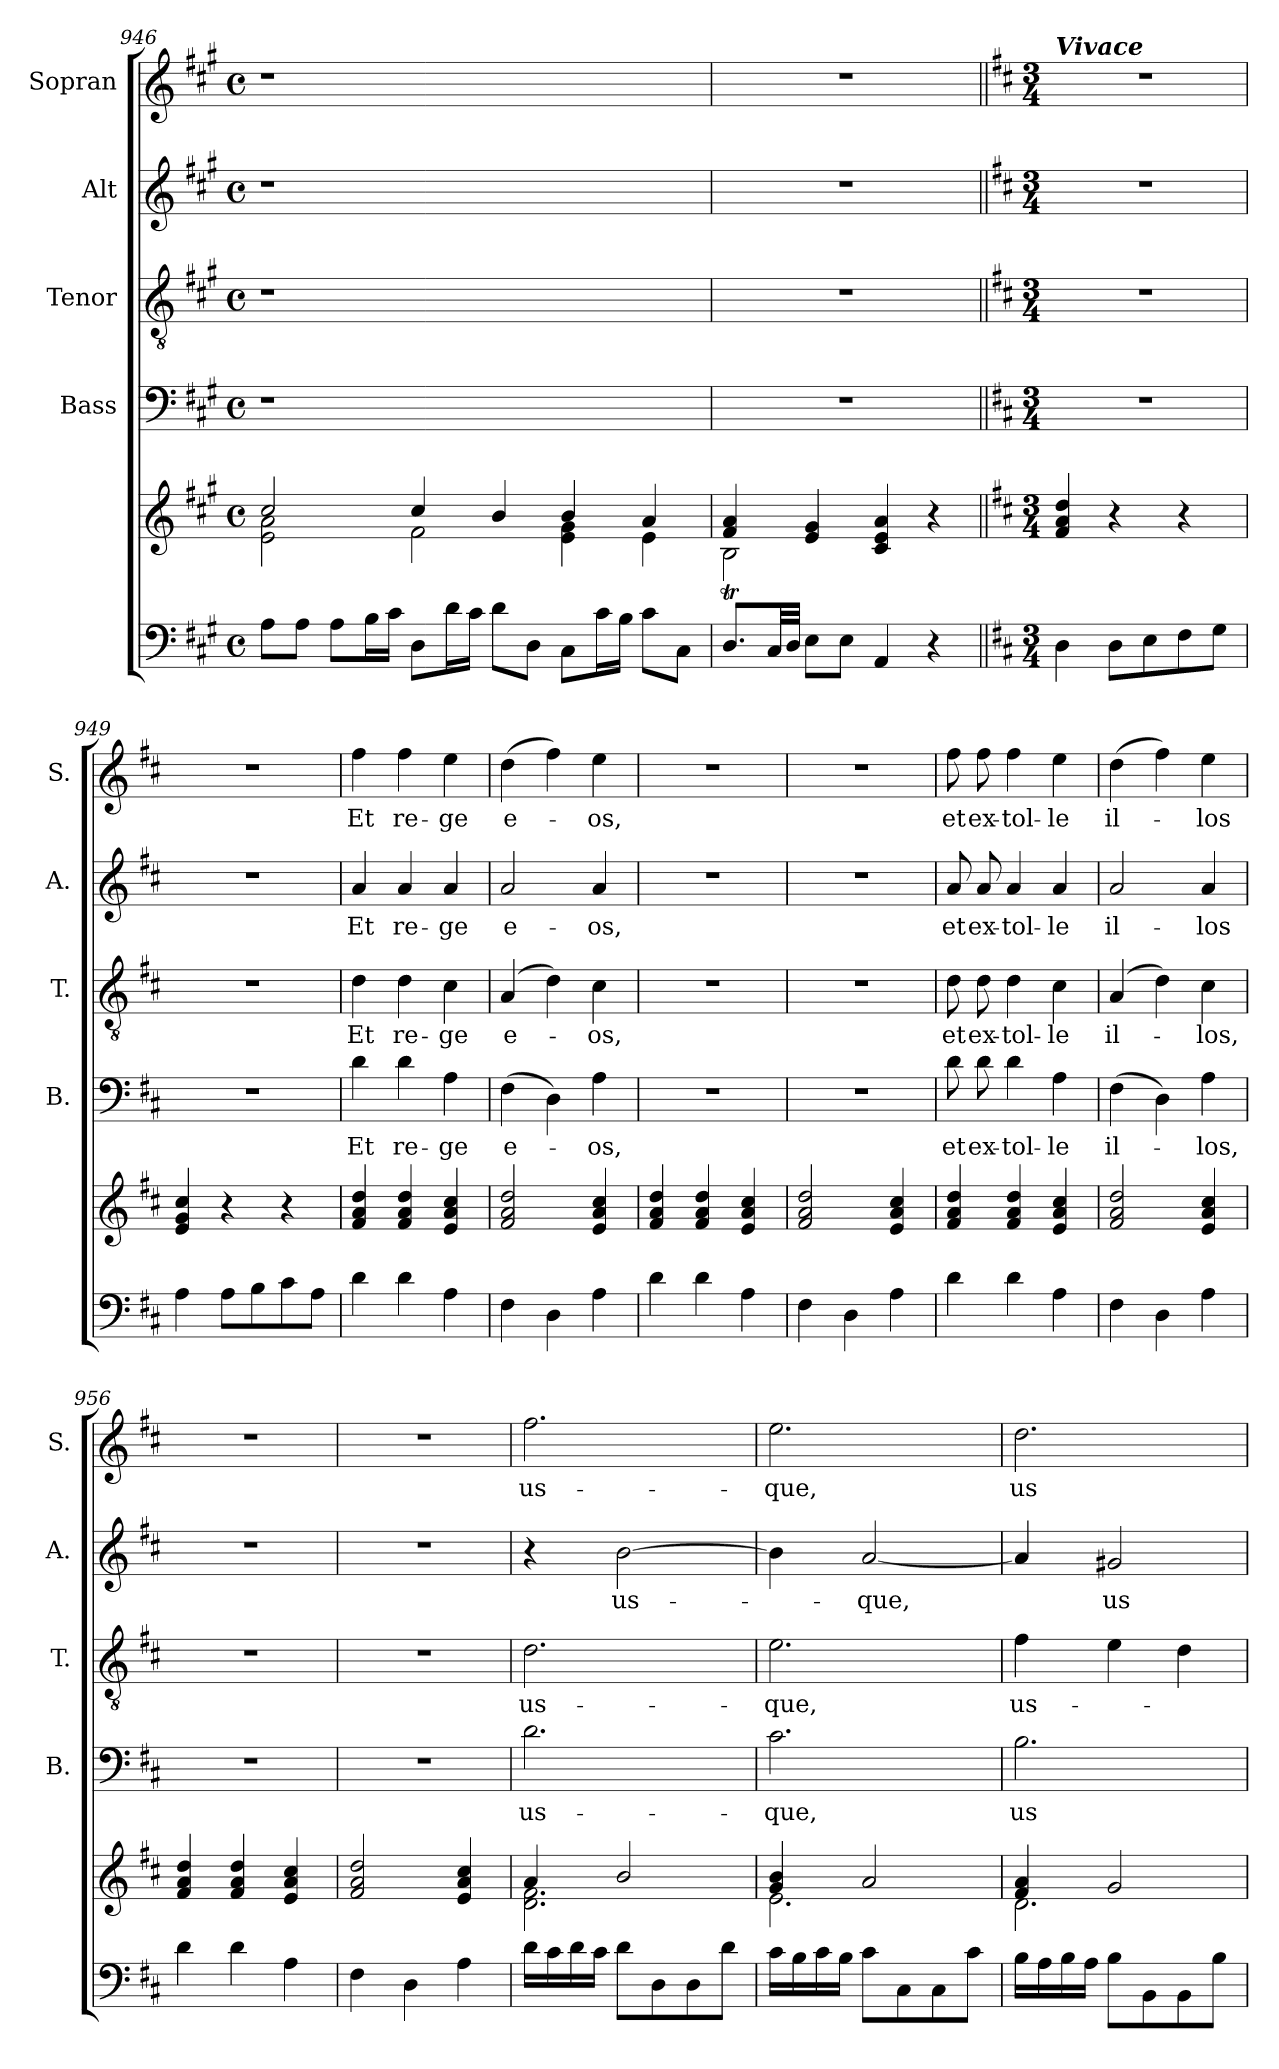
**kern	**kern	**kern	**text	**kern	**text	**kern	**text	**kern	**text
*part5	*part5	*part4	*part4	*part3	*part3	*part2	*part2	*part1	*part1
*staff6	*staff5	*staff4	*staff4	*staff3	*staff3	*staff2	*staff2	*staff1	*staff1
*	*	*I"Bass	*	*I"Tenor	*	*I"Alt	*	*I"Sopran	*
*	*	*I'B.	*	*I'T.	*	*I'A.	*	*I'S.	*
*clefF4	*clefG2	*clefF4	*	*clefGv2	*	*clefG2	*	*clefG2	*
*k[f#c#g#]	*k[f#c#g#]	*k[f#c#g#]	*	*k[f#c#g#]	*	*k[f#c#g#]	*	*k[f#c#g#]	*
*A:	*A:	*A:	*	*A:	*	*A:	*	*A:	*
*M4/4	*M4/4	*M4/4	*	*M4/4	*	*M4/4	*	*M4/4	*
*met(c)	*met(c)	*met(c)	*	*met(c)	*	*met(c)	*	*met(c)	*
=946	=946	=946	=946	=946	=946	=946	=946	=946	=946
*	*^	*	*	*	*	*	*	*	*
8A\L	2cc#/	2e\ 2a\	1r	.	1r	.	1r	.	1r	.
8A\J	.	.	.	.	.	.	.	.	.	.
8A\L	.	.	.	.	.	.	.	.	.	.
16B\L	.	.	.	.	.	.	.	.	.	.
16c#\JJ	.	.	.	.	.	.	.	.	.	.
8D\L	4cc#/	2f#\	.	.	.	.	.	.	.	.
16d\L	.	.	.	.	.	.	.	.	.	.
16c#\JJ	.	.	.	.	.	.	.	.	.	.
8d\L	4b/	.	.	.	.	.	.	.	.	.
8D\J	.	.	.	.	.	.	.	.	.	.
8C#\L	4b/	4e\ 4g#\	2ryy	.	2ryy	.	2ryy	.	2ryy	.
16c#\L	.	.	.	.	.	.	.	.	.	.
16B\JJ	.	.	.	.	.	.	.	.	.	.
8c#\L	4a/	4e\	.	.	.	.	.	.	.	.
8C#\J	.	.	.	.	.	.	.	.	.	.
=947	=947	=947	=947	=947	=947	=947	=947	=947	=947	=947
8.DT/L	4f#/ 4a/	2B\	1r	.	1r	.	1r	.	1r	.
32C#/LL	.	.	.	.	.	.	.	.	.	.
32D/JJJ	.	.	.	.	.	.	.	.	.	.
8E\L	4e/ 4g#/	.	.	.	.	.	.	.	.	.
8E\J	.	.	.	.	.	.	.	.	.	.
4AA/	4c#/ 4e/ 4a/	2ryy	.	.	.	.	.	.	.	.
4r	4r	.	.	.	.	.	.	.	.	.
*	*v	*v	*	*	*	*	*	*	*	*
!!LO:PB:g=z
=948||	=948||	=948||	=948||	=948||	=948||	=948||	=948||	=948||	=948||
*k[f#c#]	*k[f#c#]	*k[f#c#]	*	*k[f#c#]	*	*k[f#c#]	*	*k[f#c#]	*
*D:	*D:	*D:	*	*D:	*	*D:	*	*D:	*
*M3/4	*M3/4	*M3/4	*	*M3/4	*	*M3/4	*	*M3/4	*
!	!	!	!	!	!	!	!	!LO:TX:a:Bi:t=Vivace	!
4D\	4f#/ 4a/ 4dd/	2.r	.	2.r	.	2.r	.	2.r	.
8D\L	4r	.	.	.	.	.	.	.	.
8E\	.	.	.	.	.	.	.	.	.
8F#\	4r	.	.	.	.	.	.	.	.
8G\J	.	.	.	.	.	.	.	.	.
=949	=949	=949	=949	=949	=949	=949	=949	=949	=949
4A\	4e/ 4g/ 4cc#/	2.r	.	2.r	.	2.r	.	2.r	.
8A\L	4r	.	.	.	.	.	.	.	.
8B\	.	.	.	.	.	.	.	.	.
8c#\	4r	.	.	.	.	.	.	.	.
8A\J	.	.	.	.	.	.	.	.	.
=950	=950	=950	=950	=950	=950	=950	=950	=950	=950
!	!	!	!LO:LY:b	!	!LO:LY:b	!	!LO:LY:b	!	!LO:LY:b
4d\	4f#/ 4a/ 4dd/	4d\	Et	4d\	Et	4a/	Et	4ff#\	Et
!	!	!	!LO:LY:b	!	!LO:LY:b	!	!LO:LY:b	!	!LO:LY:b
4d\	4f#/ 4a/ 4dd/	4d\	re-	4d\	re-	4a/	re-	4ff#\	re-
!	!	!	!LO:LY:b	!	!LO:LY:b	!	!LO:LY:b	!	!LO:LY:b
4A\	4e/ 4a/ 4cc#/	4A\	-ge	4c#\	-ge	4a/	-ge	4ee\	-ge
=951	=951	=951	=951	=951	=951	=951	=951	=951	=951
!	!	!	!LO:LY:b	!	!LO:LY:b	!	!LO:LY:b	!	!LO:LY:b
4F#\	2f#/ 2a/ 2dd/	(>4F#\	e-	(4A/	e-	2a/	e-	(>4dd\	e-
4D\	.	4D\)	.	4d\)	.	.	.	4ff#\)	.
!	!	!	!LO:LY:b	!	!LO:LY:b	!	!LO:LY:b	!	!LO:LY:b
4A\	4e/ 4a/ 4cc#/	4A\	-os,	4c#\	-os,	4a/	-os,	4ee\	-os,
=952	=952	=952	=952	=952	=952	=952	=952	=952	=952
4d\	4f#/ 4a/ 4dd/	2.r	.	2.r	.	2.r	.	2.r	.
4d\	4f#/ 4a/ 4dd/	.	.	.	.	.	.	.	.
4A\	4e/ 4a/ 4cc#/	.	.	.	.	.	.	.	.
=953	=953	=953	=953	=953	=953	=953	=953	=953	=953
4F#\	2f#/ 2a/ 2dd/	2.r	.	2.r	.	2.r	.	2.r	.
4D\	.	.	.	.	.	.	.	.	.
4A\	4e/ 4a/ 4cc#/	.	.	.	.	.	.	.	.
=954	=954	=954	=954	=954	=954	=954	=954	=954	=954
!	!	!	!LO:LY:b	!	!LO:LY:b	!	!LO:LY:b	!	!LO:LY:b
4d\	4f#/ 4a/ 4dd/	8d\	et	8d\	et	8a/	et	8ff#\	et
!	!	!	!LO:LY:b	!	!LO:LY:b	!	!LO:LY:b	!	!LO:LY:b
.	.	8d\	ex-	8d\	ex-	8a/	ex-	8ff#\	ex-
!	!	!	!LO:LY:b	!	!LO:LY:b	!	!LO:LY:b	!	!LO:LY:b
4d\	4f#/ 4a/ 4dd/	4d\	-tol-	4d\	-tol-	4a/	-tol-	4ff#\	-tol-
!	!	!	!LO:LY:b	!	!LO:LY:b	!	!LO:LY:b	!	!LO:LY:b
4A\	4e/ 4a/ 4cc#/	4A\	-le	4c#\	-le	4a/	-le	4ee\	-le
=955	=955	=955	=955	=955	=955	=955	=955	=955	=955
!	!	!	!LO:LY:b	!	!LO:LY:b	!	!LO:LY:b	!	!LO:LY:b
4F#\	2f#/ 2a/ 2dd/	(>4F#\	il-	(4A/	il-	2a/	il-	(>4dd\	il-
4D\	.	4D\)	.	4d\)	.	.	.	4ff#\)	.
!	!	!	!LO:LY:b	!	!LO:LY:b	!	!LO:LY:b	!	!LO:LY:b
4A\	4e/ 4a/ 4cc#/	4A\	-los,	4c#\	-los,	4a/	-los	4ee\	-los
!!LO:LB:g=z
=956	=956	=956	=956	=956	=956	=956	=956	=956	=956
4d\	4f#/ 4a/ 4dd/	2.r	.	2.r	.	2.r	.	2.r	.
4d\	4f#/ 4a/ 4dd/	.	.	.	.	.	.	.	.
4A\	4e/ 4a/ 4cc#/	.	.	.	.	.	.	.	.
=957	=957	=957	=957	=957	=957	=957	=957	=957	=957
4F#\	2f#/ 2a/ 2dd/	2.r	.	2.r	.	2.r	.	2.r	.
4D\	.	.	.	.	.	.	.	.	.
4A\	4e/ 4a/ 4cc#/	.	.	.	.	.	.	.	.
=958	=958	=958	=958	=958	=958	=958	=958	=958	=958
*	*^	*	*	*	*	*	*	*	*
!	!	!	!	!LO:LY:b	!	!LO:LY:b	!	!	!	!LO:LY:b
16d\LL	4a/	2.d\ 2.f#\	2.d\	us-	2.d\	us-	4r	.	2.ff#\	us-
16c#\	.	.	.	.	.	.	.	.	.	.
16d\	.	.	.	.	.	.	.	.	.	.
16c#\JJ	.	.	.	.	.	.	.	.	.	.
!	!	!	!	!	!	!	!	!LO:LY:b	!	!
8d\L	2b/	.	.	.	.	.	[2b\	us-	.	.
8D\	.	.	.	.	.	.	.	.	.	.
8D\	.	.	.	.	.	.	.	.	.	.
8d\J	.	.	.	.	.	.	.	.	.	.
=959	=959	=959	=959	=959	=959	=959	=959	=959	=959	=959
!	!	!	!	!LO:LY:b	!	!LO:LY:b	!	!	!	!LO:LY:b
16c#\LL	4g/ 4b/	2.e\	2.c#\	-que,	2.e\	-que,	4b\]	.	2.ee\	-que,
16B\	.	.	.	.	.	.	.	.	.	.
16c#\	.	.	.	.	.	.	.	.	.	.
16B\JJ	.	.	.	.	.	.	.	.	.	.
!	!	!	!	!	!	!	!	!LO:LY:b	!	!
8c#\L	2a/	.	.	.	.	.	[2a/	-que,	.	.
8C#\	.	.	.	.	.	.	.	.	.	.
8C#\	.	.	.	.	.	.	.	.	.	.
8c#\J	.	.	.	.	.	.	.	.	.	.
=960	=960	=960	=960	=960	=960	=960	=960	=960	=960	=960
!	!	!	!	!LO:LY:b	!	!LO:LY:b	!	!	!	!LO:LY:b
16B\LL	4f#/ 4a/	2.d\	2.B\	us-	4f#\	us-	4a/]	.	2.dd\	us-
16A\	.	.	.	.	.	.	.	.	.	.
16B\	.	.	.	.	.	.	.	.	.	.
16A\JJ	.	.	.	.	.	.	.	.	.	.
!	!	!	!	!	!	!	!	!LO:LY:b	!	!
8B\L	2g/	.	.	.	4e\	.	2g#X/	us-	.	.
8BB\	.	.	.	.	.	.	.	.	.	.
8BB\	.	.	.	.	4d\	.	.	.	.	.
8B\J	.	.	.	.	.	.	.	.	.	.
*	*v	*v	*	*	*	*	*	*	*	*
=	=	=	=	=	=	=	=	=	=
*-	*-	*-	*-	*-	*-	*-	*-	*-	*-
